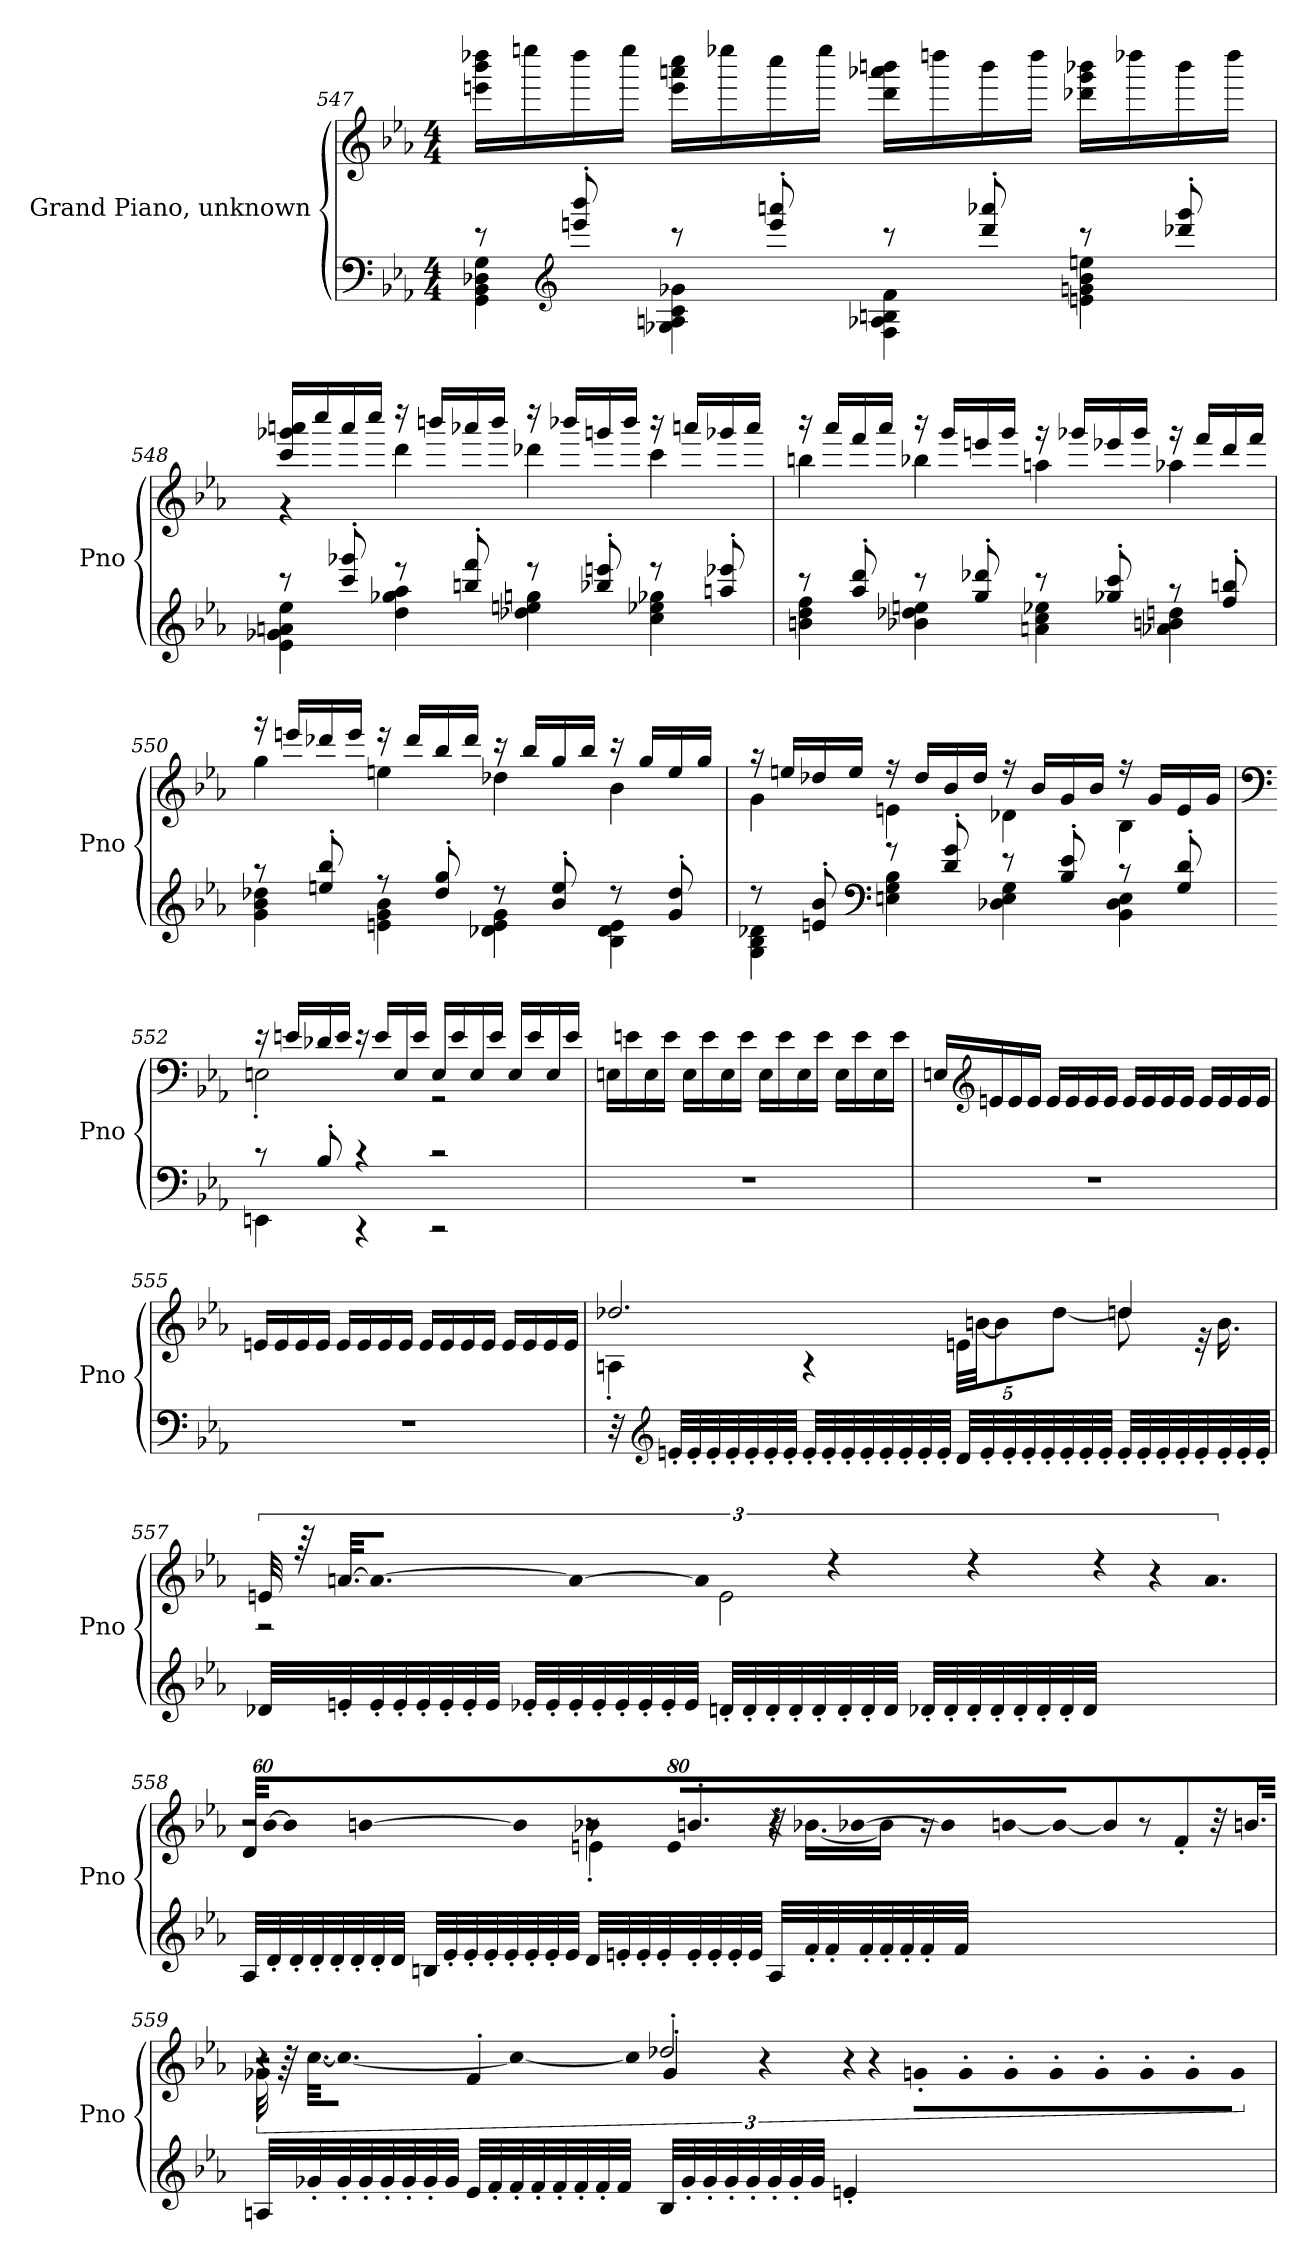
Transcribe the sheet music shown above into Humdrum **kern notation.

**kern	**kern
*part1	*part1
*staff2	*staff1
*I"Grand Piano, unknown	*
*I'Pno	*
!!LO:PB:g=z
*clefF4	*clefG2
*k[b-e-a-]	*k[b-e-a-]
*M4/4	*M4/4
=547	=547
*^	*
8r	4GG\ 4BB-\ 4D-X\ 4G\	16eeen\ 16bbb-\ 16dddd-X\LL
.	.	16eeeen\
*clefG2	*	*
8eeen/' 8bbb-/'	.	16dddd-\
.	.	16eeee\JJ
8r	4G-X\ 4An\ 4c\ 4g-X\	16eee\ 16aaan\ 16cccc\LL
.	.	16eeee-X\
8eee/' 8aaan/'	.	16cccc\
.	.	16eeee-\JJ
8r	4F\ 4A-X\ 4Bn\ 4f\	16ddd\ 16aaa-X\ 16bbbn\LL
.	.	16ddddn\
8ddd/' 8aaa-X/'	.	16bbb\
.	.	16dddd\JJ
8r	4en\ 4gn\ 4b-\ 4een\	16ddd-X\ 16ggg\ 16bbb-X\LL
.	.	16dddd-X\
8ddd-X/' 8ggg/'	.	16bbb-\
.	.	16dddd-\JJ
!!LO:LB:g=z
=548	=548	=548
*	*	*^
8r	4e-\ 4g-X\ 4an\ 4ee-\	16ccc/ 16ggg-X/ 16aaan/LL	4r
.	.	16cccc/	.
8ccc/' 8ggg-X/'	.	16aaa/	.
.	.	16cccc/JJ	.
8r	4dd\ 4gg-X\ 4aa-\	16r	4ddd\
.	.	16bbbn/LL	.
8bbn/' 8fff/'	.	16aaa-X/	.
.	.	16bbb/JJ	.
8r	4dd-X\ 4een\ 4ggn\	16r	4ddd-X\
.	.	16bbb-X/LL	.
8bb-X/' 8eeen/'	.	16gggn/	.
.	.	16bbb-/JJ	.
8r	4cc\ 4ee-X\ 4gg-X\	16r	4ccc\
.	.	16aaan/LL	.
8aan/' 8eee-X/'	.	16ggg-X/	.
.	.	16aaa/JJ	.
!!LO:LB:g=z	!!
=549	=549	=549	=549
8r	4bn\ 4dd\ 4ff\	16r	4bbn\
.	.	16aaa-/LL	.
8aa-/' 8ddd/'	.	16fff/	.
.	.	16aaa-/JJ	.
8r	4b-X\ 4dd-X\ 4een\	16r	4bb-X\
.	.	16ggg/LL	.
8gg/' 8ddd-X/'	.	16eeen/	.
.	.	16ggg/JJ	.
8r	4an\ 4cc\ 4ee-X\	16r	4aan\
.	.	16ggg-X/LL	.
8gg-X/' 8ccc/'	.	16eee-X/	.
.	.	16ggg-/JJ	.
8r	4a-X\ 4bn\ 4ddn\	16r	4aa-X\
.	.	16fff/LL	.
8ff/' 8bbn/'	.	16ddd/	.
.	.	16fff/JJ	.
!!LO:LB:g=z	!!
=550	=550	=550	=550
8r	4g\ 4b-\ 4dd-X\	16r	4gg\
.	.	16eeen/LL	.
8een/' 8bb-/'	.	16ddd-X/	.
.	.	16eee/JJ	.
8r	4en\ 4g\ 4b-\	16r	4een\
.	.	16ddd-/LL	.
8dd-/' 8gg/'	.	16bb-/	.
.	.	16ddd-/JJ	.
8r	4d-X\ 4e\ 4g\	16r	4dd-X\
.	.	16bb-/LL	.
8b-/' 8ee/'	.	16gg/	.
.	.	16bb-/JJ	.
8r	4B-\ 4d-\ 4e\	16r	4b-\
.	.	16gg/LL	.
8g/' 8dd-/'	.	16ee/	.
.	.	16gg/JJ	.
=551	=551	=551	=551
8r	4G\ 4B-\ 4d-X\	16r	4g\
.	.	16een/LL	.
8en/' 8b-/'	.	16dd-X/	.
.	.	16ee/JJ	.
*clefF4	*	*	*
8r	4En\ 4G\ 4B-\	16r	4en\
.	.	16dd-/LL	.
8d-/' 8g/'	.	16b-/	.
.	.	16dd-/JJ	.
8r	4D-X\ 4E\ 4G\	16r	4d-X\
.	.	16b-/LL	.
8B-/' 8e/'	.	16g/	.
.	.	16b-/JJ	.
8r	4BB-\ 4D-\ 4E\	16r	4B-\
.	.	16g/LL	.
8G/' 8d-/'	.	16e/	.
.	.	16g/JJ	.
!!LO:LB:g=z	!!
=552	=552	=552	=552
*	*	*clefF4	*
8r	4EEn\	16r	2En'\
.	.	16en/LL	.
8B-'/	.	16d-X/	.
.	.	16e/JJ	.
4r	4r	16r	.
.	.	16e/LL	.
.	.	16E/	.
.	.	16e/JJ	.
2r	2r	16E/LL	2r
.	.	16e/	.
.	.	16E/	.
.	.	16e/JJ	.
.	.	16E/LL	.
.	.	16e/	.
.	.	16E/	.
.	.	16e/JJ	.
*v	*v	*	*
*	*v	*v
=553	=553
1r	16En\LL
.	16en\
.	16E\
.	16e\JJ
.	16E\LL
.	16e\
.	16E\
.	16e\JJ
.	16E\LL
.	16e\
.	16E\
.	16e\JJ
.	16E\LL
.	16e\
.	16E\
.	16e\JJ
!!LO:LB:g=z
=554	=554
1r	16En/LL
*	*clefG2
.	16en/
.	16e/
.	16e/JJ
.	16e/LL
.	16e/
.	16e/
.	16e/JJ
.	16e/LL
.	16e/
.	16e/
.	16e/JJ
.	16e/LL
.	16e/
.	16e/
.	16e/JJ
=555	=555
1r	16en/LL
.	16e/
.	16e/
.	16e/JJ
.	16e/LL
.	16e/
.	16e/
.	16e/JJ
.	16e/LL
.	16e/
.	16e/
.	16e/JJ
.	16e/LL
.	16e/
.	16e/
.	16e/JJ
!!LO:PB:g=z
=556	=556
*	*^
32r	2.dd-X/	4An'\
*clefG2	*	*
32en'/LLL	.	.
32e'/	.	.
32e'/	.	.
32e'/	.	.
32e'/	.	.
32e'/	.	.
32e'/JJJ	.	.
32e'/LLL	.	4r
32e'/	.	.
32e'/	.	.
32e'/	.	.
32e'/	.	.
32e'/	.	.
32e'/	.	.
32e'/JJJ	.	.
*	*	*Xbrackettup
32d/LLL	.	40en\LLL
.	.	[40bn\JJ
32e'/	.	.
.	.	10b\]
32e'/	.	.
32e'/	.	.
32e'/	.	.
.	.	[10dd-\J
32e'/	.	.
32e'/	.	.
32e'/JJJ	.	.
32e'/LLL	4ddn/	8dd-\]
32e'/	.	.
32e'/	.	.
32e'/	.	.
32e'/	.	32r
32e'/	.	16.b\
32e'/	.	.
32e'/JJJ	.	.
!!LO:LB:g=z	!!
=557	=557	=557
*	*brackettup	*
32d-X/LLL	48en/	2r
.	96r	.
32en'/	[48.an/KKL	.
32e'/	8.a/J_	.
32e'/	.	.
32e'/	.	.
32e'/	.	.
32e'/	.	.
32e/JJJ	.	.
32e-X'/LLL	4a/_	.
32e-'/	.	.
32e-'/	.	.
32e-'/	.	.
32e-'/	.	.
32e-'/	.	.
32e-'/	.	.
32e-/JJJ	.	.
32dn'/LLL	16a/]	2e\
32d'/	.	.
32d'/	16r	.
32d'/	.	.
32d'/	8r	.
32d'/	.	.
32d'/	.	.
32d/JJJ	.	.
32d-X'/LLL	8r	.
32d-'/	.	.
32d-'/	.	.
32d-'/	.	.
32d-'/	32r	.
32d-'/	16.a/	.
32d-'/	.	.
32d-/JJJ	.	.
!!LO:LB:g=z
=558	=558	=558
*	*	*^
*	*	*	*Xbrackettup
!	!	!	!LO:N:vis=32
*	*	*	*^
32A-/LLL	2r	2r	1920%53d/LLL	2r
!	!	!	!LO:N:vis=32	!
.	.	.	[1920%53b-/JJ	.
32d'/	.	.	.	.
!	!	!	!LO:N:vis=8	!
.	.	.	640%71b-/]	.
32d'/	.	.	.	.
32d'/	.	.	.	.
32d'/	.	.	.	.
32d'/	.	.	.	.
!	!	!	!LO:N:vis=16	!
.	.	.	[1920%107bn/L	.
32d'/	.	.	.	.
32d/JJJ	.	.	.	.
!	!	!	!LO:N:vis=32	!
.	.	.	1920%53b/JJk]	.
!	!	!	!LO:N:vis=32	!
.	.	.	1920%53e-/KKL	.
32Bn/LLL	.	.	.	.
!	!	!	!LO:N:vis=8	!
.	.	.	[640%71b-X/	.
32e-'/	.	.	.	.
32e-'/	.	.	.	.
32e-'/	.	.	.	.
32e-'/	.	.	.	.
!	!	!	!LO:N:vis=32	!
.	.	.	1920%53b-/LL]	.
32e-'/	.	.	.	.
!	!	!	!LO:N:vis=32	!
.	.	.	[1920%53bn/J	.
32e-'/	.	.	.	.
!	!	!	!LO:N:vis=16	!
.	.	.	1920%107b/JJ_	.
32e-/JJJ	.	.	.	.
.	.	.	8b/]	.
32d/LLL	8r	4b-X\	.	4en'\
32en'/	.	.	.	.
32e'/	.	.	.	.
32e'/	.	.	.	.
.	.	.	8r	.
32e'/	4.bn'/	.	.	.
32e'/	.	.	.	.
32e'/	.	.	.	.
32e/JJJ	.	.	.	.
.	.	.	8f'/	.
32A-/LLL	.	32r	.	4r
32f'/	.	[16.b-X\LL	.	.
32f'/	.	.	.	.
32f'/	.	.	.	.
.	.	.	32r	.
32f'/	.	16b-\JJ]	.	.
.	.	.	16.bn/	.
32f'/	.	.	.	.
32f'/	.	16r	.	.
32f/JJJ	.	.	.	.
.	.	.	960ryy	.
*	*	*v	*v	*v
!!LO:LB:g=z
=559	=559	=559
*	*	*brackettup
*	*	*^
32An/LLL	2r	48g-X\	4r
.	.	96r	.
32g-X'/	.	[48.cc\KKL	.
32g-'/	.	8.cc\J_	.
32g-'/	.	.	.
32g-'/	.	.	.
32g-'/	.	.	.
32g-'/	.	.	.
32g-/JJJ	.	.	.
32e-/LLL	.	4cc\_	4f'/
32f'/	.	.	.
32f'/	.	.	.
32f'/	.	.	.
32f'/	.	.	.
32f'/	.	.	.
32f'/	.	.	.
32f/JJJ	.	.	.
32B-/LLL	2dd-X'/	16cc\]	4g-'/
32g-'/	.	.	.
32g-'/	.	16r	.
32g-'/	.	.	.
32g-'/	.	8r	.
32g-'/	.	.	.
32g-'/	.	.	.
32g-/JJJ	.	.	.
4en'/	.	32gn'\LLL	4r
.	.	32g'\	.
.	.	32g'\	.
.	.	32g'\	.
.	.	32g'\	.
.	.	32g'\	.
.	.	32g'\	.
.	.	32g\JJJ	.
*	*v	*v	*v
=	=
*-	*-
